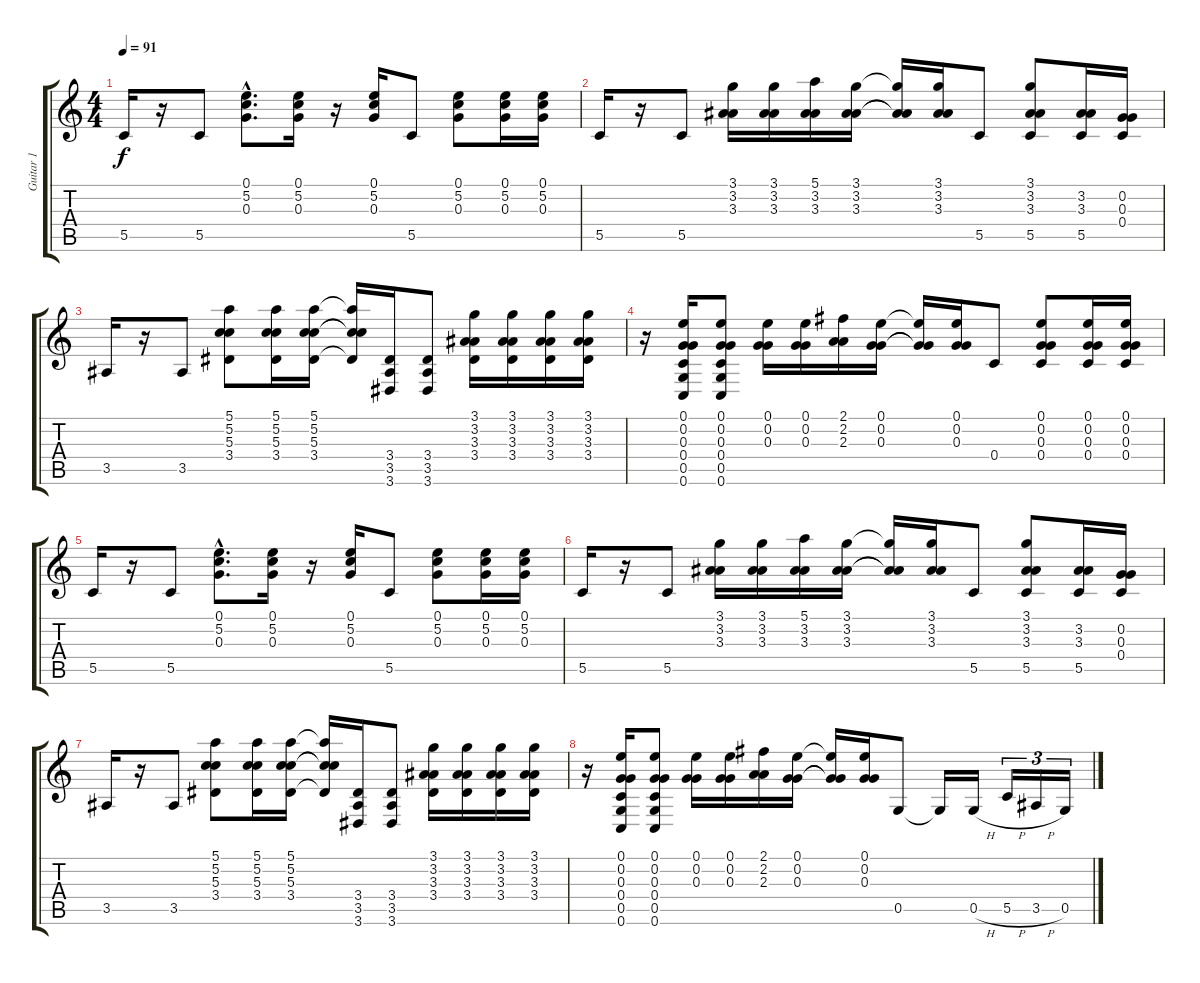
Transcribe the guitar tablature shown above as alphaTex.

\track ("Guitar 1" "Guitar 1") {instrument acousticguitarsteel}
\staff {score tabs}
\tuning (E4 G3 G3 C3 G2 C2) {hide}
\ts (4 4)
\tempo 91
\clef g2
\ks c
5.5.16{dy f} r.16 5.5.8 (0.1{hac} 5.2{hac} 0.3{hac}).8{d} (0.1 5.2 0.3).16 r.16 (0.1 5.2 0.3).16 5.5.8 (0.1 5.2 0.3).8 (0.1 5.2 0.3).16 (0.1 5.2 0.3).16 |
5.5.16 r.16 5.5.8 (3.1 3.2 3.3).16 (3.1 3.2 3.3).16 (5.1 3.2 3.3).16 (3.1 3.2 3.3).16 (3.1{t} 3.2{t} 3.3{t}).16 (3.1 3.2 3.3).16 5.5.8 (3.1 3.2 3.3 5.5).8 (3.2 3.3 5.5).16 (0.2 0.3 0.4).16 |
3.5.16 r.16 3.5.8 (5.1 5.2 5.3 3.4).8 (5.1 5.2 5.3 3.4).16 (5.1 5.2 5.3 3.4).16 (5.1{t} 5.2{t} 5.3{t} 3.4{t}).16 (3.4 3.5 3.6).16 (3.4 3.5 3.6).8 (3.1 3.2 3.3 3.4).16 (3.1 3.2 3.3 3.4).16 (3.1 3.2 3.3 3.4).16 (3.1 3.2 3.3 3.4).16 |
r.16 (0.1 0.2 0.3 0.4 0.5 0.6).16 (0.1 0.2 0.3 0.4 0.5 0.6).8 (0.1 0.2 0.3).16 (0.1 0.2 0.3).16 (2.1 2.2 2.3).16 (0.1 0.2 0.3).16 (0.1{t} 0.2{t} 0.3{t}).16 (0.1 0.2 0.3).16 0.4.8 (0.1 0.2 0.3 0.4).8 (0.1 0.2 0.3 0.4).16 (0.1 0.2 0.3 0.4).16 |
5.5.16 r.16 5.5.8 (0.1{hac} 5.2{hac} 0.3{hac}).8{d} (0.1 5.2 0.3).16 r.16 (0.1 5.2 0.3).16 5.5.8 (0.1 5.2 0.3).8 (0.1 5.2 0.3).16 (0.1 5.2 0.3).16 |
5.5.16 r.16 5.5.8 (3.1 3.2 3.3).16 (3.1 3.2 3.3).16 (5.1 3.2 3.3).16 (3.1 3.2 3.3).16 (3.1{t} 3.2{t} 3.3{t}).16 (3.1 3.2 3.3).16 5.5.8 (3.1 3.2 3.3 5.5).8 (3.2 3.3 5.5).16 (0.2 0.3 0.4).16 |
3.5.16 r.16 3.5.8 (5.1 5.2 5.3 3.4).8 (5.1 5.2 5.3 3.4).16 (5.1 5.2 5.3 3.4).16 (5.1{t} 5.2{t} 5.3{t} 3.4{t}).16 (3.4 3.5 3.6).16 (3.4 3.5 3.6).8 (3.1 3.2 3.3 3.4).16 (3.1 3.2 3.3 3.4).16 (3.1 3.2 3.3 3.4).16 (3.1 3.2 3.3 3.4).16 |
r.16 (0.1 0.2 0.3 0.4 0.5 0.6).16 (0.1 0.2 0.3 0.4 0.5 0.6).8 (0.1 0.2 0.3).16 (0.1 0.2 0.3).16 (2.1 2.2 2.3).16 (0.1 0.2 0.3).16 (0.1{t} 0.2{t} 0.3{t}).16 (0.1 0.2 0.3).16 0.5.8 0.5{t}.16 0.5{h}.16 5.5{h}.16{tu (3 2)} 3.5{h}.16{tu (3 2)} 0.5.16{tu (3 2)}
